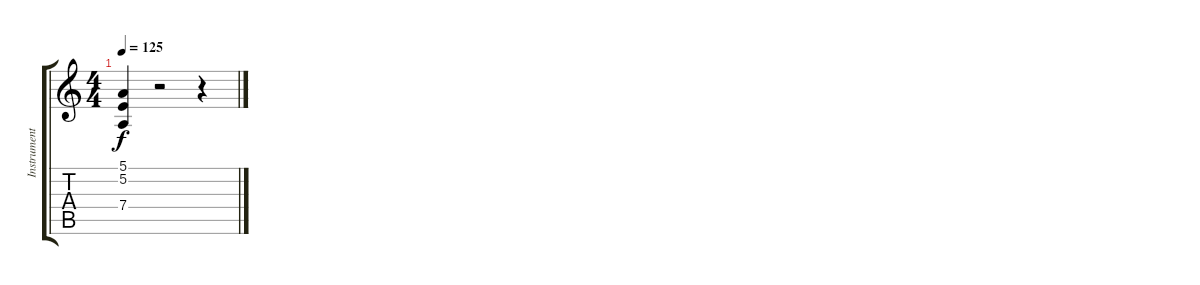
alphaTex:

\track ("Instrument 3" "Instrument") {instrument accordion}
\staff {score tabs}
\tuning (E4 B3 G3 D3 A2 E2) {hide}
\ts (4 4)
\tempo 125
\clef g2
\ks c
(5.1{t} 5.2{t} 7.4{t}).4{dy f} r.2 r.4
